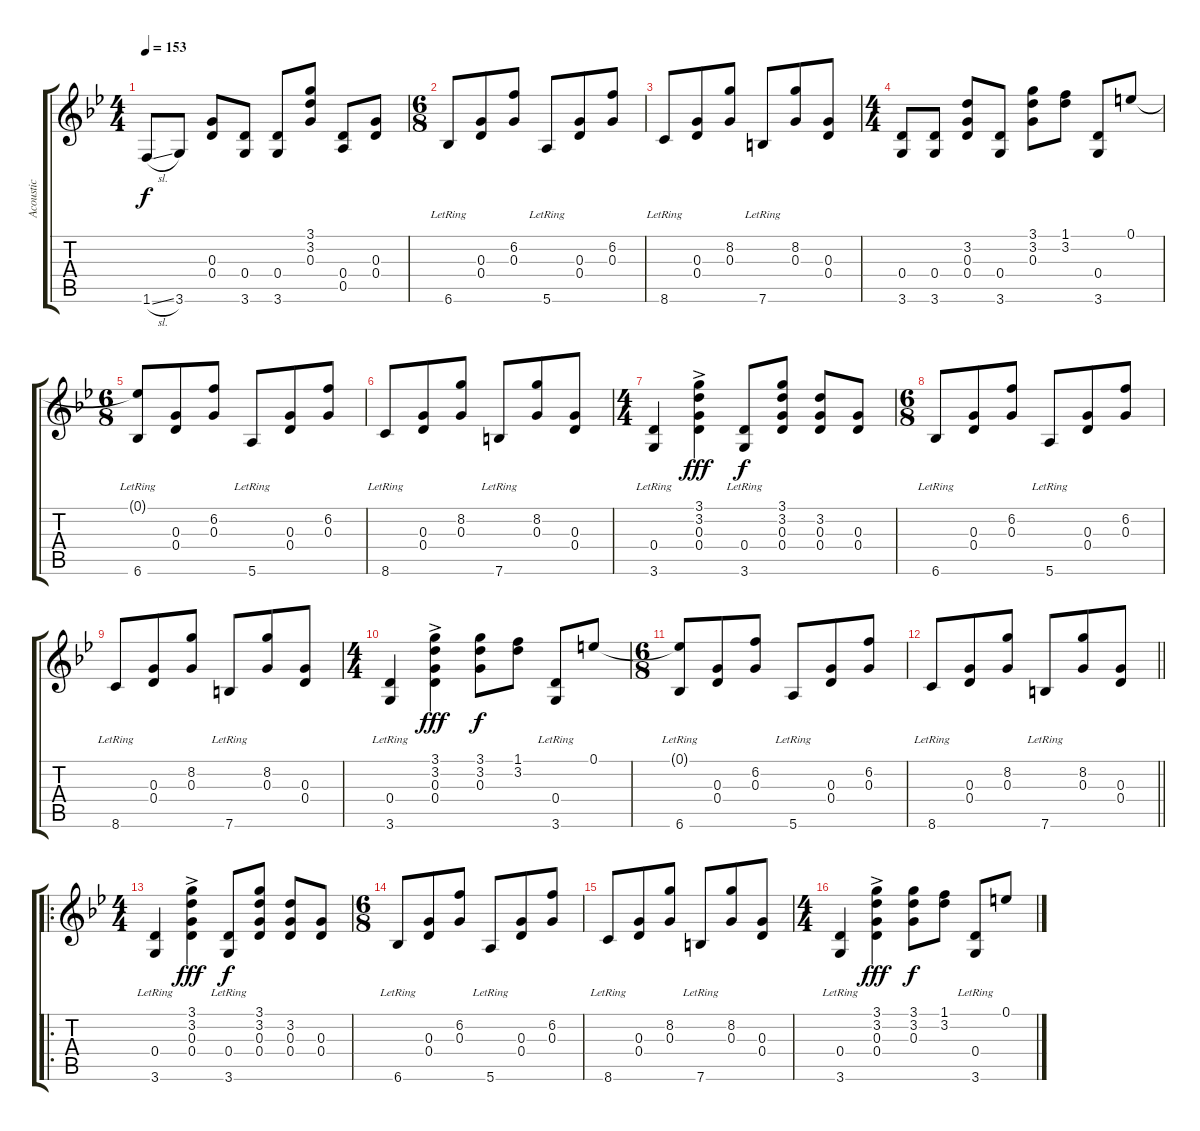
\track ("Acoustic" "Acoustic") {instrument acousticguitarnylon}
\staff {score tabs}
\tuning (E4 B3 G3 D3 A2 E2) {hide}
\ts (4 4)
\tempo 153
\clef g2
\ks bb
1.6{sl}.8{dy f instrument acousticguitarnylon} 3.6.8 (0.3 0.4).8 (0.4 3.6).8 (0.4 3.6).8 (3.1 3.2 0.3).8 (0.4 0.5).8 (0.3 0.4).8 |
\ts (6 8)
6.6{lr}.8 (0.3 0.4).8 (6.2 0.3).8 5.6{lr}.8 (0.3 0.4).8 (6.2 0.3).8 |
8.6{lr}.8 (0.3 0.4).8 (8.2 0.3).8 7.6{lr}.8 (8.2 0.3).8 (0.3 0.4).8 |
\ts (4 4)
(0.4 3.6).8 (0.4 3.6).8 (3.2 0.3 0.4).8 (0.4 3.6).8 (3.1 3.2 0.3).8 (1.1 3.2).8 (0.4 3.6).8 0.1.8 |
\ts (6 8)
(0.1{t} 6.6{lr}).8 (0.3 0.4).8 (6.2 0.3).8 5.6{lr}.8 (0.3 0.4).8 (6.2 0.3).8 |
8.6{lr}.8 (0.3 0.4).8 (8.2 0.3).8 7.6{lr}.8 (8.2 0.3).8 (0.3 0.4).8 |
\ts (4 4)
(0.4 3.6{lr}).4 (3.1 3.2 0.3 0.4{ac}).4{dy fff} (0.4 3.6{lr}).8{dy f} (3.1 3.2 0.3 0.4).8 (3.2 0.3 0.4).8 (0.3 0.4).8 |
\ts (6 8)
6.6{lr}.8 (0.3 0.4).8 (6.2 0.3).8 5.6{lr}.8 (0.3 0.4).8 (6.2 0.3).8 |
8.6{lr}.8 (0.3 0.4).8 (8.2 0.3).8 7.6{lr}.8 (8.2 0.3).8 (0.3 0.4).8 |
\ts (4 4)
(0.4 3.6{lr}).4 (3.1 3.2 0.3 0.4{ac}).4{dy fff} (3.1 3.2 0.3).8{dy f} (1.1 3.2).8 (0.4 3.6{lr}).8 0.1.8 |
\ts (6 8)
(0.1{t} 6.6{lr}).8 (0.3 0.4).8 (6.2 0.3).8 5.6{lr}.8 (0.3 0.4).8 (6.2 0.3).8 |
\barLineRight lightlight
8.6{lr}.8 (0.3 0.4).8 (8.2 0.3).8 7.6{lr}.8 (8.2 0.3).8 (0.3 0.4).8 |
\ro
\ts (4 4)
(0.4 3.6{lr}).4 (3.1 3.2 0.3 0.4{ac}).4{dy fff} (0.4 3.6{lr}).8{dy f} (3.1 3.2 0.3 0.4).8 (3.2 0.3 0.4).8 (0.3 0.4).8 |
\ts (6 8)
6.6{lr}.8 (0.3 0.4).8 (6.2 0.3).8 5.6{lr}.8 (0.3 0.4).8 (6.2 0.3).8 |
8.6{lr}.8 (0.3 0.4).8 (8.2 0.3).8 7.6{lr}.8 (8.2 0.3).8 (0.3 0.4).8 |
\ts (4 4)
(0.4 3.6{lr}).4 (3.1 3.2 0.3 0.4{ac}).4{dy fff} (3.1 3.2 0.3).8{dy f} (1.1 3.2).8 (0.4 3.6{lr}).8 0.1.8
